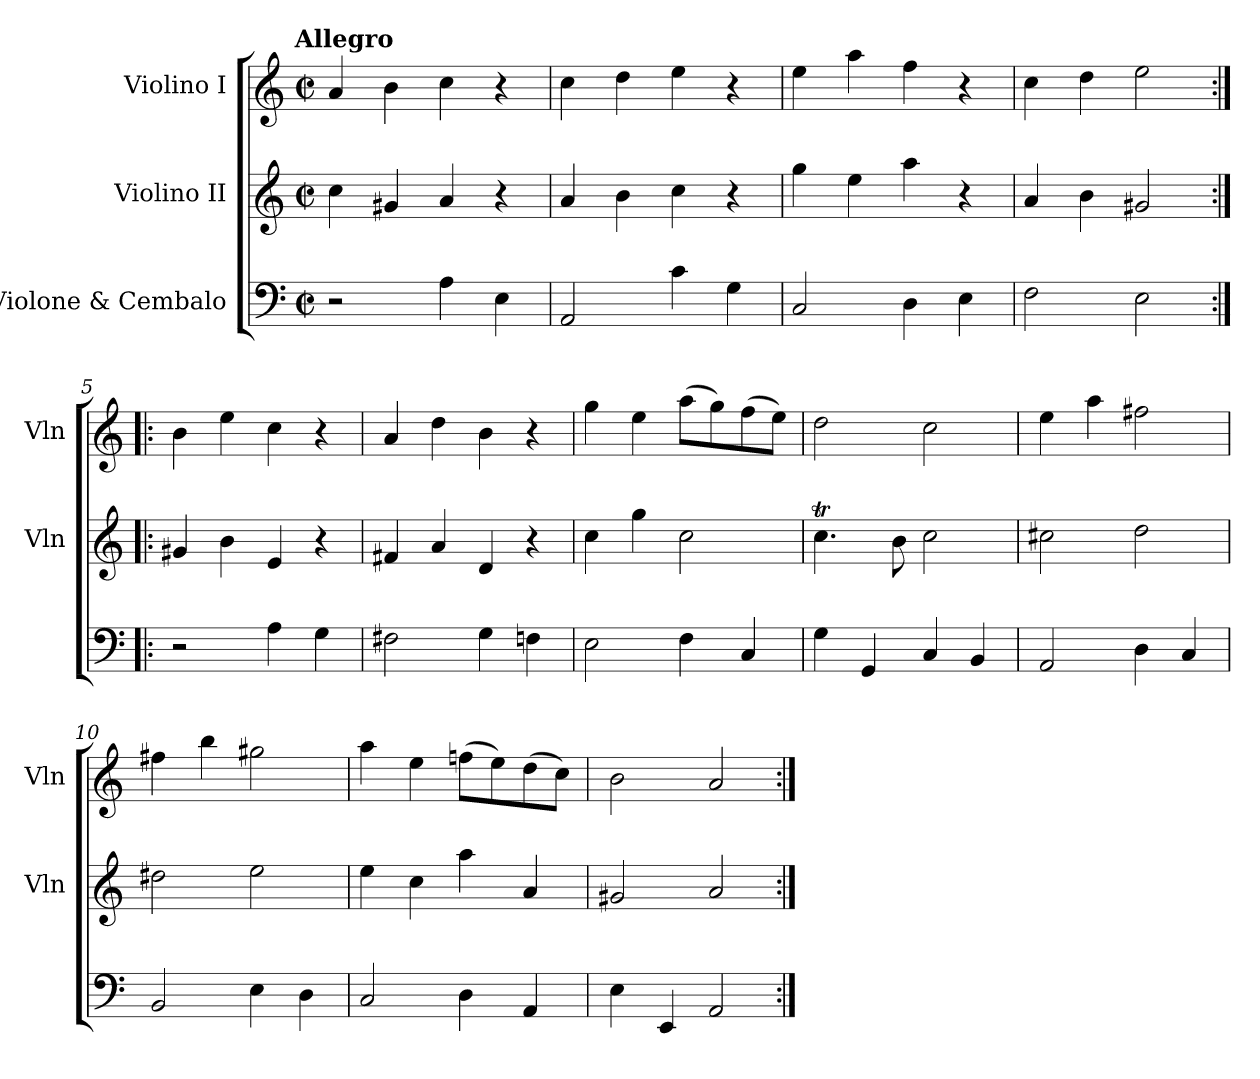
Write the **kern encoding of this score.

**kern	**kern	**kern
*part3	*part2	*part1
*staff3	*staff2	*staff1
*I"Violone & Cembalo	*I"Violino II	*I"Violino I
*	*I'Vln	*I'Vln
*clefF4	*clefG2	*clefG2
*k[]	*k[]	*k[]
*a:	*a:	*a:
!!LO:TX:omd:t=Allegro
*M2/2	*M2/2	*M2/2
*met(c|)	*met(c|)	*met(c|)
*MM220	*MM220	*MM220
=1	=1	=1
2r	4cc	4a
.	4g#X	4b
4A	4a	4cc
4E	4r	4r
=2	=2	=2
2AA	4a	4cc
.	4b	4dd
4c	4cc	4ee
4G	4r	4r
=3	=3	=3
2C	4gg	4ee
.	4ee	4aa
4D	4aa	4ff
4E	4r	4r
=4	=4	=4
2F	4a	4cc
.	4b	4dd
2E	2g#X	2ee
=5:|!|:	=5:|!|:	=5:|!|:
2r	4g#X	4b
.	4b	4ee
4A	4e	4cc
4G	4r	4r
=6	=6	=6
2F#X	4f#X	4a
.	4a	4dd
4G	4d	4b
4Fn	4r	4r
=7	=7	=7
2E	4cc	4gg
.	4gg	4ee
4F	2cc	(8aaL
.	.	8gg)
4C	.	(8ff
.	.	8eeJ)
=8	=8	=8
4G	4.ccT	2dd
4GG	.	.
.	8b	.
4C	2cc	2cc
4BB	.	.
=9	=9	=9
2AA	2cc#X	4ee
.	.	4aa
4D	2dd	2ff#X
4C	.	.
=10	=10	=10
2BB	2dd#X	4ff#X
.	.	4bb
4E	2ee	2gg#X
4D	.	.
=11	=11	=11
2C	4ee	4aa
.	4cc	4ee
4D	4aa	(8ffnL
.	.	8ee)
4AA	4a	(8dd
.	.	8ccJ)
=12	=12	=12
4E	2g#X	2b
4EE	.	.
2AA	2a	2a
=:|!	=:|!	=:|!
*-	*-	*-
